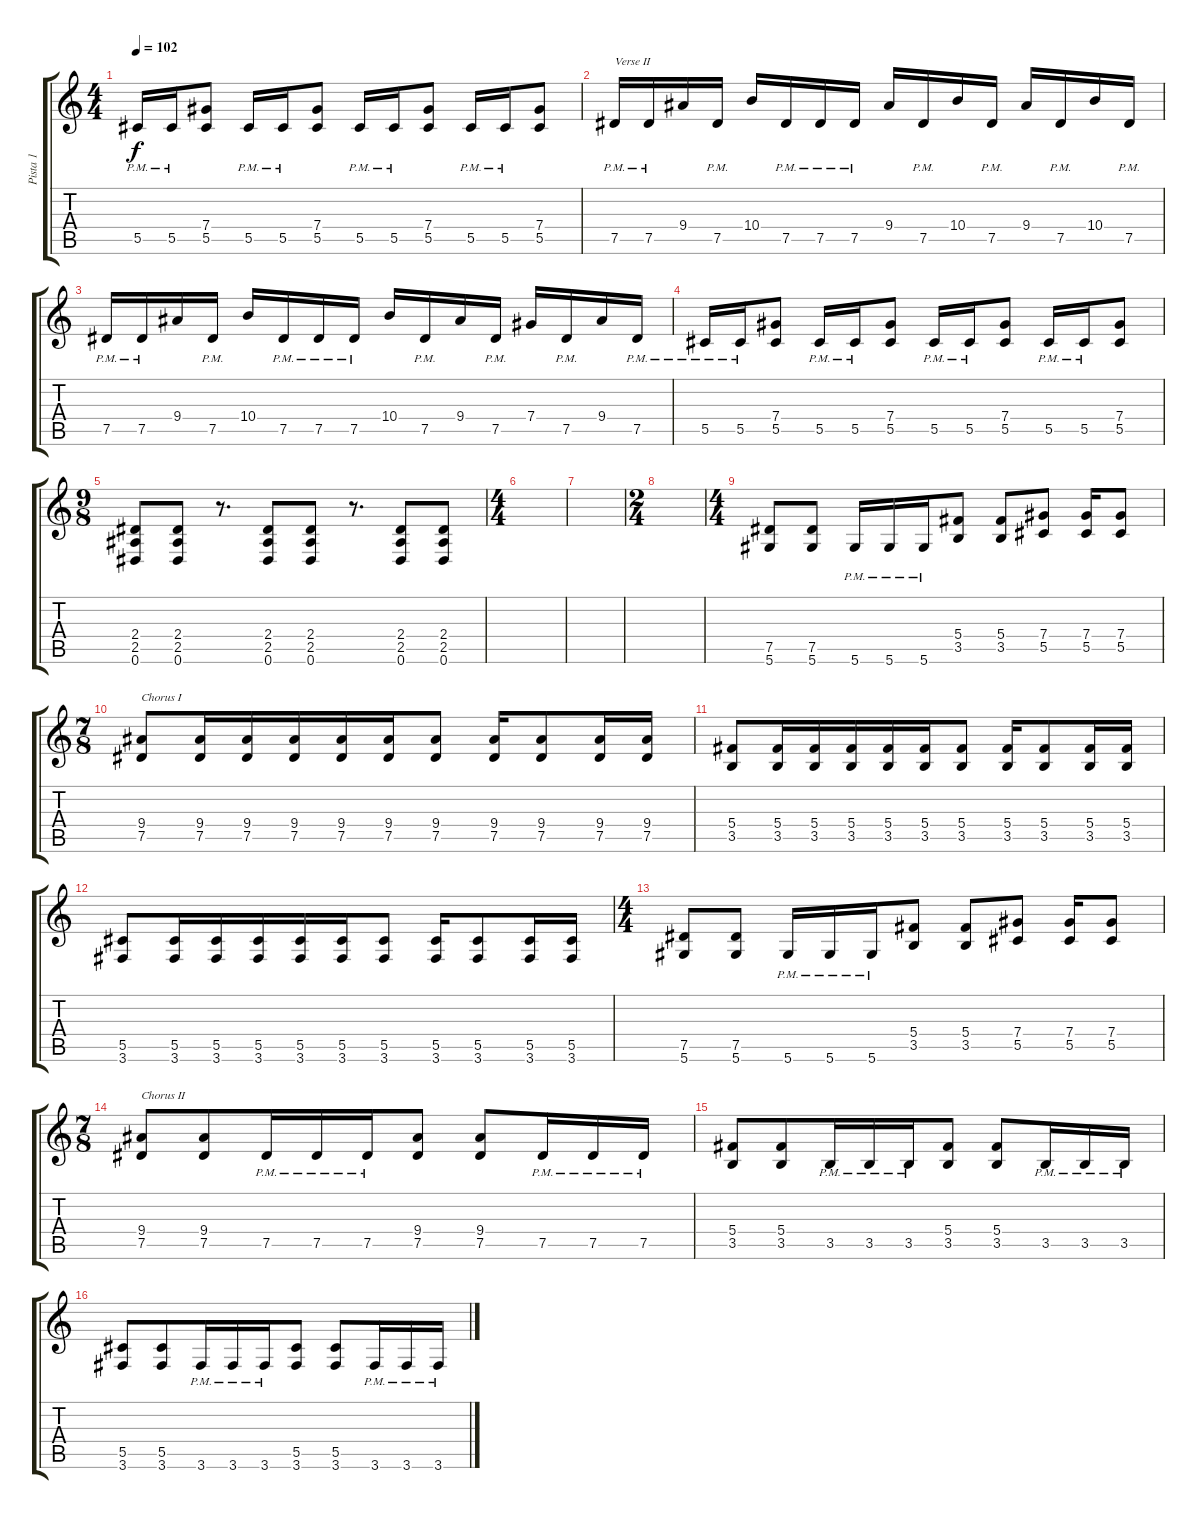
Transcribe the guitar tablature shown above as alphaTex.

\track ("Pista 1" "Pista 1") {instrument distortionguitar}
\staff {score tabs}
\tuning (Eb4 Bb3 Gb3 Db3 Ab2 Eb2) {hide}
\ts (4 4)
\tempo 102
\clef g2
\ks c
5.5{pm}.16{dy f} 5.5{pm}.16 (7.4 5.5).8 5.5{pm}.16 5.5{pm}.16 (7.4 5.5).8 5.5{pm}.16 5.5{pm}.16 (7.4 5.5).8 5.5{pm}.16 5.5{pm}.16 (7.4 5.5).8 |
7.5{pm}.16{txt "Verse II"} 7.5{pm}.16 9.4.16 7.5{pm}.16 10.4.16 7.5{pm}.16 7.5{pm}.16 7.5{pm}.16 9.4.16 7.5{pm}.16 10.4.16 7.5{pm}.16 9.4.16 7.5{pm}.16 10.4.16 7.5{pm}.16 |
7.5{pm}.16 7.5{pm}.16 9.4.16 7.5{pm}.16 10.4.16 7.5{pm}.16 7.5{pm}.16 7.5{pm}.16 10.4.16 7.5{pm}.16 9.4.16 7.5{pm}.16 7.4.16 7.5{pm}.16 9.4.16 7.5{pm}.16 |
5.5{pm}.16 5.5{pm}.16 (7.4 5.5).8 5.5{pm}.16 5.5{pm}.16 (7.4 5.5).8 5.5{pm}.16 5.5{pm}.16 (7.4 5.5).8 5.5{pm}.16 5.5{pm}.16 (7.4 5.5).8 |
\ts (9 8)
(2.4 2.5 0.6).8 (2.4 2.5 0.6).8 r.8{d} (2.4 2.5 0.6).8 (2.4 2.5 0.6).8 r.8{d} (2.4 2.5 0.6).8 (2.4 2.5 0.6).8 |
\ts (4 4)
|
|
\ts (2 4)
|
\ts (4 4)
(7.5 5.6).8 (7.5 5.6).8 5.6{pm}.16 5.6{pm}.16 5.6{pm}.16 (5.4 3.5).8 (5.4 3.5).8 (7.4 5.5).8 (7.4 5.5).16 (7.4 5.5).8 |
\ts (7 8)
(9.4 7.5).8{txt "Chorus I"} (9.4 7.5).16 (9.4 7.5).16 (9.4 7.5).16 (9.4 7.5).16 (9.4 7.5).16 (9.4 7.5).8 (9.4 7.5).16 (9.4 7.5).8 (9.4 7.5).16 (9.4 7.5).16 |
(5.4 3.5).8 (5.4 3.5).16 (5.4 3.5).16 (5.4 3.5).16 (5.4 3.5).16 (5.4 3.5).16 (5.4 3.5).8 (5.4 3.5).16 (5.4 3.5).8 (5.4 3.5).16 (5.4 3.5).16 |
(5.5 3.6).8 (5.5 3.6).16 (5.5 3.6).16 (5.5 3.6).16 (5.5 3.6).16 (5.5 3.6).16 (5.5 3.6).8 (5.5 3.6).16 (5.5 3.6).8 (5.5 3.6).16 (5.5 3.6).16 |
\ts (4 4)
(7.5 5.6).8 (7.5 5.6).8 5.6{pm}.16 5.6{pm}.16 5.6{pm}.16 (5.4 3.5).8 (5.4 3.5).8 (7.4 5.5).8 (7.4 5.5).16 (7.4 5.5).8 |
\ts (7 8)
(9.4 7.5).8{txt "Chorus II"} (9.4 7.5).8 7.5{pm}.16 7.5{pm}.16 7.5{pm}.16 (9.4 7.5).8 (9.4 7.5).8 7.5{pm}.16 7.5{pm}.16 7.5{pm}.16 |
(5.4 3.5).8 (5.4 3.5).8 3.5{pm}.16 3.5{pm}.16 3.5{pm}.16 (5.4 3.5).8 (5.4 3.5).8 3.5{pm}.16 3.5{pm}.16 3.5{pm}.16 |
(5.5 3.6).8 (5.5 3.6).8 3.6{pm}.16 3.6{pm}.16 3.6{pm}.16 (5.5 3.6).8 (5.5 3.6).8 3.6{pm}.16 3.6{pm}.16 3.6{pm}.16
